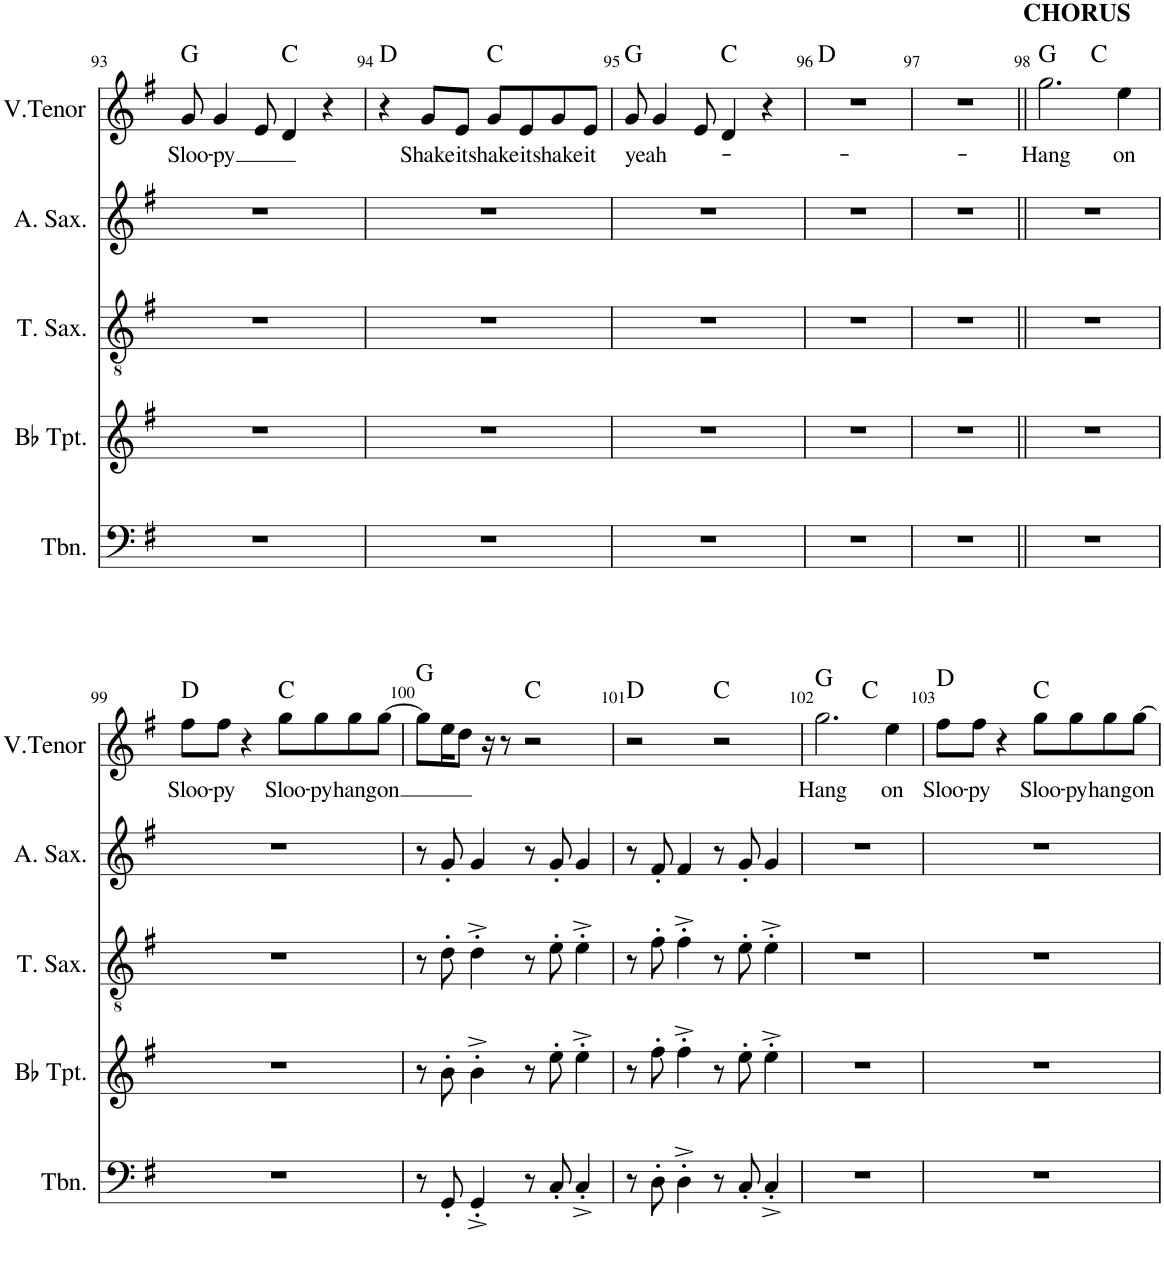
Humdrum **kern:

**kern	**kern	**kern	**kern	**kern	**text	**harte
*part5	*part4	*part3	*part2	*part1	*part1	*part1
*staff5	*staff4	*staff3	*staff2	*staff1	*staff1	*
*I"Trombone	*I"Bb Trumpet	*I"Tenor Saxophone	*I"Alto Saxophone	*I"V. Tenor	*	*
*I'Tbn.	*I'Bb Tpt.	*I'T. Sax.	*I'A. Sax.	*I'V.Tenor	*	*
!!LO:PB:g=z
*clefF4	*clefG2	*clefGv2	*clefG2	*clefG2	*	*
*	*ITrd1c2	*ITrd8c14	*ITrd5c9	*	*	*
*k[f#]	*k[f#]	*k[f#]	*k[f#]	*k[f#]	*	*
*M4/4	*M4/4	*M4/4	*M4/4	*M4/4	*	*
=93	=93	=93	=93	=93	=93	=93
!	!	!	!	!	!LO:LY:b	!
1r	1r	1r	1r	8g/	Sloo-	G:maj
!	!	!	!	!	!LO:LY:b	!
.	.	.	.	4g/	-py	.
.	.	.	.	8e/	.	.
.	.	.	.	4d/	.	C:maj
.	.	.	.	4r	.	.
=94	=94	=94	=94	=94	=94	=94
1r	1r	1r	1r	4r	.	D:maj
!	!	!	!	!	!LO:LY:b	!
.	.	.	.	8g/L	Shake	.
!	!	!	!	!	!LO:LY:b	!
.	.	.	.	8e/J	it	.
!	!	!	!	!	!LO:LY:b	!
.	.	.	.	8g/L	shake	C:maj
!	!	!	!	!	!LO:LY:b	!
.	.	.	.	8e/	it	.
!	!	!	!	!	!LO:LY:b	!
.	.	.	.	8g/	shake	.
!	!	!	!	!	!LO:LY:b	!
.	.	.	.	8e/J	it	.
=95	=95	=95	=95	=95	=95	=95
!	!	!	!	!	!LO:LY:b	!
1r	1r	1r	1r	8g/	yeah-	G:maj
.	.	.	.	4g/	.	.
.	.	.	.	8e/	.	.
.	.	.	.	4d/	.	C:maj
.	.	.	.	4r	.	.
=96	=96	=96	=96	=96	=96	=96
1r	1r	1r	1r	1r	.	D:maj
=97	=97	=97	=97	=97	=97	=97
1r	1r	1r	1r	1r	.	.
=98||	=98||	=98||	=98||	=98||	=98||	=98||
!	!	!	!	!LO:TX:a:B:t=CHORUS	!	!
!	!	!	!	!	!LO:LY:b	!
*	*	*	*	*^	*	*
1r	1r	1r	1r	2.gg\	2ryy	Hang	G:maj
.	.	.	.	.	2ryy	.	C:maj
!	!	!	!	!	!	!LO:LY:b	!
.	.	.	.	4ee\	.	on	.
!!LO:LB:g=z
=99	=99	=99	=99	=99	=99	=99	=99
!	!	!	!	!	!	!LO:LY:b	!
*	*	*	*	*v	*v	*	*
1r	1r	1r	1r	8ff#\L	Sloo-	D:maj
!	!	!	!	!	!LO:LY:b	!
.	.	.	.	8ff#\J	-py	.
.	.	.	.	4r	.	.
!	!	!	!	!	!LO:LY:b	!
.	.	.	.	8gg\L	Sloo-	C:maj
!	!	!	!	!	!LO:LY:b	!
.	.	.	.	8gg\	-py	.
!	!	!	!	!	!LO:LY:b	!
.	.	.	.	8gg\	hang	.
!	!	!	!	!	!LO:LY:b	!
.	.	.	.	[8gg\J	on	.
=100	=100	=100	=100	=100	=100	=100
8r	8r	8r	8r	8gg\L]	.	G:maj
8GG'/	8b'\	8d'\	8g'/	16ee\K	.	.
.	.	.	.	8dd\J	.	.
4GG'^/	4b'^\	4d'^\	4g/	.	.	.
.	.	.	.	16r	.	.
.	.	.	.	8r	.	.
8r	8r	8r	8r	2r	.	C:maj
8C'/	8ee'\	8e'\	8g'/	.	.	.
4C'^/	4ee'^\	4e'^\	4g/	.	.	.
=101	=101	=101	=101	=101	=101	=101
8r	8r	8r	8r	2r	.	D:maj
8D'\	8ff#'\	8f#'\	8f#'/	.	.	.
4D'^\	4ff#'^\	4f#'^\	4f#/	.	.	.
8r	8r	8r	8r	2r	.	C:maj
8C'/	8ee'\	8e'\	8g'/	.	.	.
4C'^/	4ee'^\	4e'^\	4g/	.	.	.
=102	=102	=102	=102	=102	=102	=102
!	!	!	!	!	!LO:LY:b	!
*	*	*	*	*^	*	*
1r	1r	1r	1r	2.gg\	2ryy	Hang	G:maj
.	.	.	.	.	2ryy	.	C:maj
!	!	!	!	!	!	!LO:LY:b	!
.	.	.	.	4ee\	.	on	.
=103	=103	=103	=103	=103	=103	=103	=103
!	!	!	!	!	!	!LO:LY:b	!
*	*	*	*	*v	*v	*	*
1r	1r	1r	1r	8ff#\L	Sloo-	D:maj
!	!	!	!	!	!LO:LY:b	!
.	.	.	.	8ff#\J	-py	.
.	.	.	.	4r	.	.
!	!	!	!	!	!LO:LY:b	!
.	.	.	.	8gg\L	Sloo-	C:maj
!	!	!	!	!	!LO:LY:b	!
.	.	.	.	8gg\	-py	.
!	!	!	!	!	!LO:LY:b	!
.	.	.	.	8gg\	hang	.
!	!	!	!	!	!LO:LY:b	!
.	.	.	.	[8gg\J	on	.
=	=	=	=	=	=	=
*-	*-	*-	*-	*-	*-	*-
